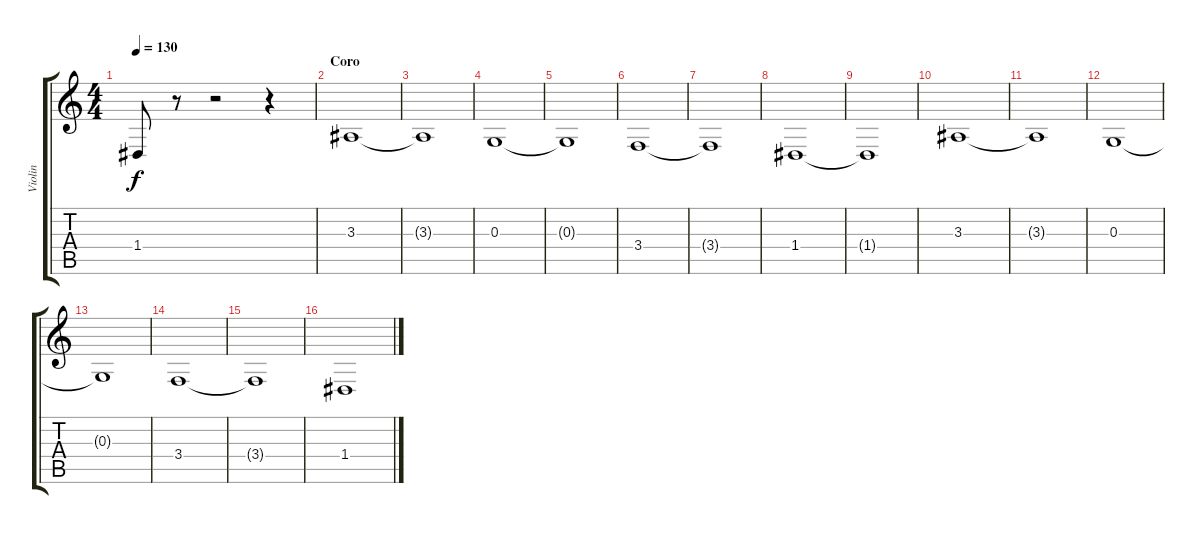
\track ("Violin" "Violin") {instrument violin}
\staff {score tabs}
\tuning (E4 B3 G3 D3 A2 E2) {hide}
\ts (4 4)
\tempo 130
\clef g2
\ks c
1.4.8{dy f} r.8 r.2 r.4 |
\section ("" "Coro")
3.3.1 |
3.3{t}.1 |
0.3.1 |
0.3{t}.1 |
3.4.1 |
3.4{t}.1 |
1.4.1 |
1.4{t}.1 |
3.3.1 |
3.3{t}.1 |
0.3.1 |
0.3{t}.1 |
3.4.1 |
3.4{t}.1 |
1.4.1
